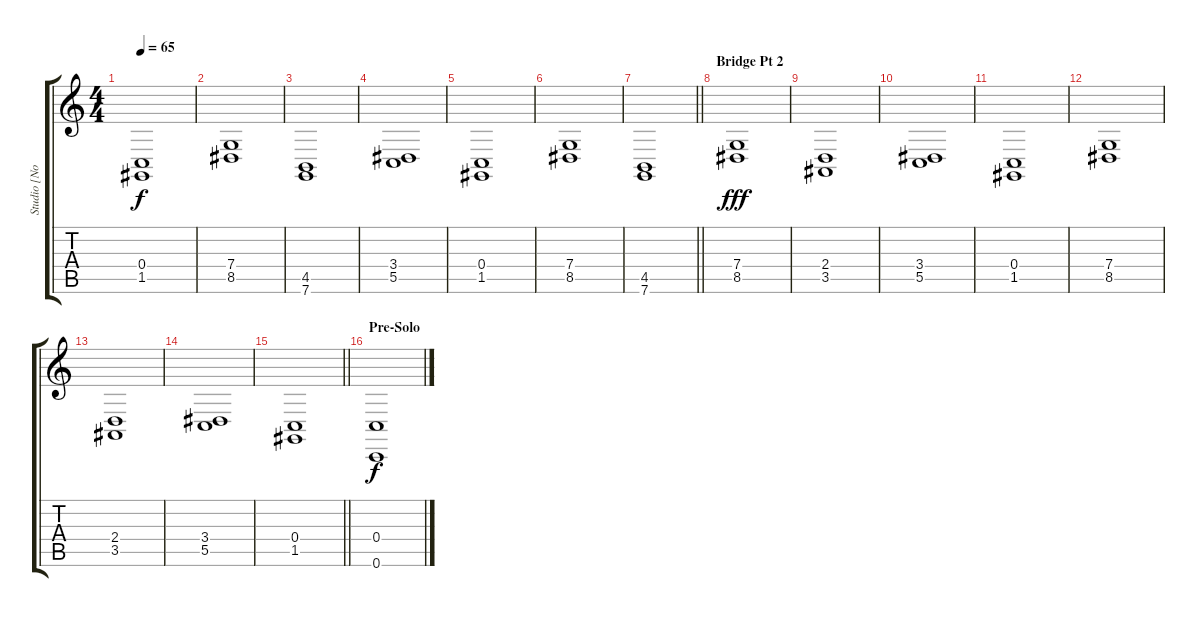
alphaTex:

\track ("Studio [Noise/FX]" "Studio [No") {instrument pad2warm}
\staff {score tabs}
\tuning (D4 A3 F3 C3 G2 C2) {hide}
\ts (4 4)
\tempo 65
\clef g2
\ks c
(0.4 1.5).1{dy f} |
(7.4 8.5).1 |
(4.5 7.6).1 |
(3.4 5.5).1 |
(0.4 1.5).1 |
(7.4 8.5).1 |
\barLineRight lightlight
(4.5 7.6).1 |
\section ("" "Bridge Pt 2")
(7.4 8.5).1{dy fff} |
(2.4 3.5).1 |
(3.4 5.5).1 |
(0.4 1.5).1 |
(7.4 8.5).1 |
(2.4 3.5).1 |
(3.4 5.5).1 |
\barLineRight lightlight
(0.4 1.5).1 |
\section ("" "Pre-Solo")
(0.4 0.6).1{dy f volume 10}
